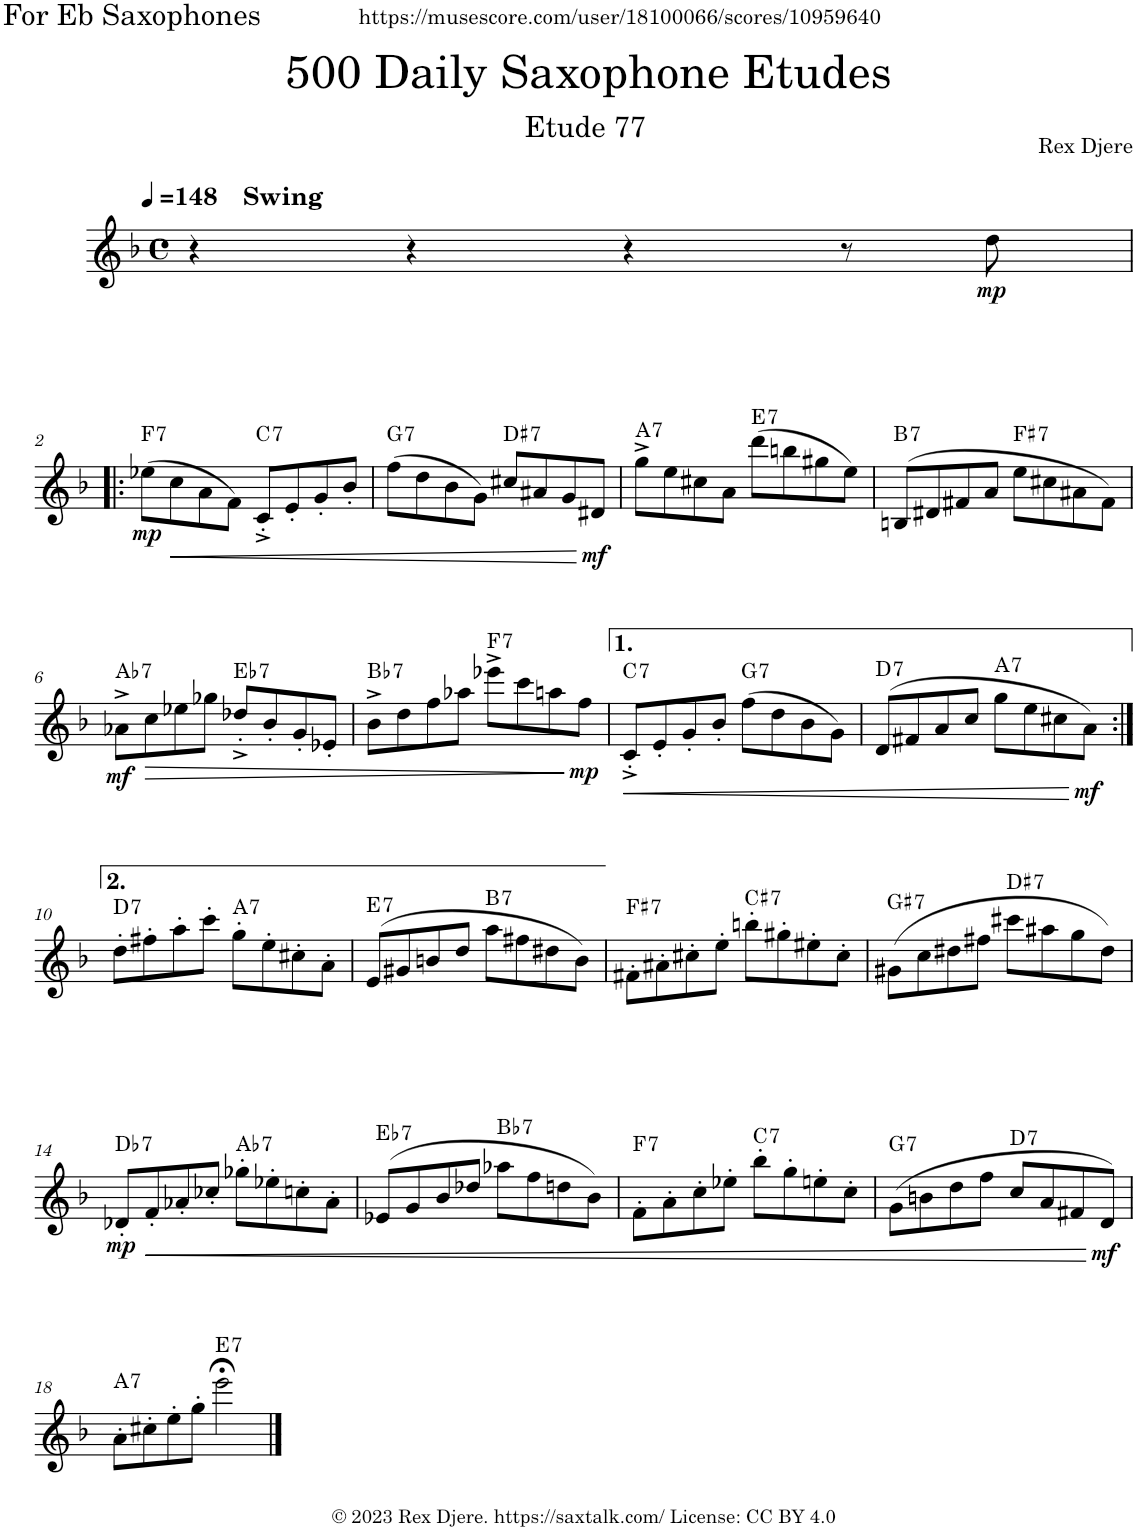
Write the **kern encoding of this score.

**kern	**dynam	**harte
*part1	*part1	*part1
*staff1	*staff1	*
*I"Alto Saxophone	*	*
*I'A. Sax.	*	*
*clefG2	*	*
*Trd5c9	*	*
*k[b-]	*	*
*M4/4	*	*
*met(c)	*	*
*MM148	*	*
=1	=1	=1
!LO:TX:a:B:t=Swing	!	!
4r	.	.
4r	.	.
4r	.	.
8r	.	.
!	!LO:DY:b	!
8dd\	mp	.
!!LO:LB:g=z
=2!|:	=2!|:	=2!|:
!	!LO:DY:b	!LO:H:kt=7
(8ee-X\L	mp	F:7
!	!LO:HP:b	!
8cc\	<	.
8a\	.	.
8f\J)	.	.
!	!	!LO:H:kt=7
8c'^/L	.	C:7
8e'/	.	.
8g'/	.	.
8b-'/J	.	.
=3	=3	=3
!	!	!LO:H:kt=7
(8ff\L	.	G:7
8dd\	.	.
8b-\	.	.
8g\J)	.	.
!	!	!LO:H:kt=7
8cc#X/L	.	D#:7
8a#X/	.	.
8g/	.	.
!	!LO:DY:n=1:b	!
8d#X/J	[ mf	.
=4	=4	=4
!	!	!LO:H:kt=7
8gg^\L	.	A:7
8ee\	.	.
8cc#X\	.	.
8a\J	.	.
!	!	!LO:H:kt=7
(8ddd\L	.	E:7
8bbn\	.	.
8gg#X\	.	.
8ee\J)	.	.
=5	=5	=5
!	!	!LO:H:kt=7
(8Bn/L	.	B:7
8d#X/	.	.
8f#X/	.	.
8a/J	.	.
!	!	!LO:H:kt=7
8ee\L	.	F#:7
8cc#X\	.	.
8a#X\	.	.
8f#\J)	.	.
!!LO:LB:g=z
=6	=6	=6
!	!LO:DY:b	!LO:H:kt=7
8a-X^\L	mf	Ab:7
!	!LO:HP:b	!
8cc\	>	.
8ee-X\	.	.
8gg-X\J	.	.
!	!	!LO:H:kt=7
8dd-X'^/L	.	Eb:7
8b-'/	.	.
8g'/	.	.
8e-X'/J	.	.
=7	=7	=7
!	!	!LO:H:kt=7
8b-^\L	.	Bb:7
8dd\	.	.
8ff\	.	.
8aa-X\J	.	.
!	!	!LO:H:kt=7
8eee-X^\L	.	F:7
8ccc\	.	.
8aan\	.	.
!	!LO:DY:n=1:b	!
8ff\J	] mp	.
=8	=8	=8
!	!LO:HP:b	!LO:H:kt=7
8c'^/L	<	C:7
8e'/	.	.
8g'/	.	.
8b-'/J	.	.
!	!	!LO:H:kt=7
(8ff\L	.	G:7
8dd\	.	.
8b-\	.	.
8g\J)	.	.
=9	=9	=9
!	!	!LO:H:kt=7
(8d/L	.	D:7
8f#X/	.	.
8a/	.	.
8cc/J	.	.
!	!	!LO:H:kt=7
8gg\L	.	A:7
8ee\	.	.
8cc#X\	.	.
!	!LO:DY:n=1:b	!
8a\J)	[ mf	.
!!LO:LB:g=z
=10:|!	=10:|!	=10:|!
!	!	!LO:H:kt=7
8dd'\L	.	D:7
8ff#X'\	.	.
8aa'\	.	.
8ccc'\J	.	.
!	!	!LO:H:kt=7
8gg'\L	.	A:7
8ee'\	.	.
8cc#X'\	.	.
8a'\J	.	.
=11	=11	=11
!	!	!LO:H:kt=7
(8e/L	.	E:7
8g#X/	.	.
8bn/	.	.
8dd/J	.	.
!	!	!LO:H:kt=7
8aa\L	.	B:7
8ff#X\	.	.
8dd#X\	.	.
8b\J)	.	.
=12	=12	=12
!	!	!LO:H:kt=7
8f#X'\L	.	F#:7
8a#X'\	.	.
8cc#X'\	.	.
8ee'\J	.	.
!	!	!LO:H:kt=7
8bbn'\L	.	C#:7
8gg#X'\	.	.
8ee#X'\	.	.
8cc#'\J	.	.
=13	=13	=13
!	!	!LO:H:kt=7
(8g#X\L	.	G#:7
8cc\	.	.
8dd#X\	.	.
8ff#X\J	.	.
!	!	!LO:H:kt=7
8ccc#X\L	.	D#:7
8aa#X\	.	.
8gg\	.	.
8dd#\J)	.	.
!!LO:LB:g=z
=14	=14	=14
!	!LO:DY:b	!LO:H:kt=7
8d-X'/L	mp	Db:7
!	!LO:HP:b	!
8f'/	<	.
8a-X'/	.	.
8cc-X'/J	.	.
!	!	!LO:H:kt=7
8gg-X'\L	.	Ab:7
8ee-X'\	.	.
8ccn'\	.	.
8a-'\J	.	.
=15	=15	=15
!	!	!LO:H:kt=7
(8e-X/L	.	Eb:7
8g/	.	.
8b-/	.	.
8dd-X/J	.	.
!	!	!LO:H:kt=7
8aa-X\L	.	Bb:7
8ff\	.	.
8ddn\	.	.
8b-\J)	.	.
=16	=16	=16
!	!	!LO:H:kt=7
8f'\L	.	F:7
8a'\	.	.
8cc'\	.	.
8ee-X'\J	.	.
!	!	!LO:H:kt=7
8bb-'\L	.	C:7
8gg'\	.	.
8een'\	.	.
8cc'\J	.	.
=17	=17	=17
!	!	!LO:H:kt=7
(8g\L	.	G:7
8bn\	.	.
8dd\	.	.
8ff\J	.	.
!	!	!LO:H:kt=7
8cc/L	.	D:7
8a/	.	.
8f#X/	.	.
!	!LO:DY:n=1:b	!
8d/J)	[ mf	.
!!LO:LB:g=z
=18	=18	=18
!	!	!LO:H:kt=7
8a'\L	.	A:7
8cc#X'\	.	.
8ee'\	.	.
8gg'\J	.	.
!	!	!LO:H:kt=7
2eee;<\	.	E:7
==	==	==
*-	*-	*-
